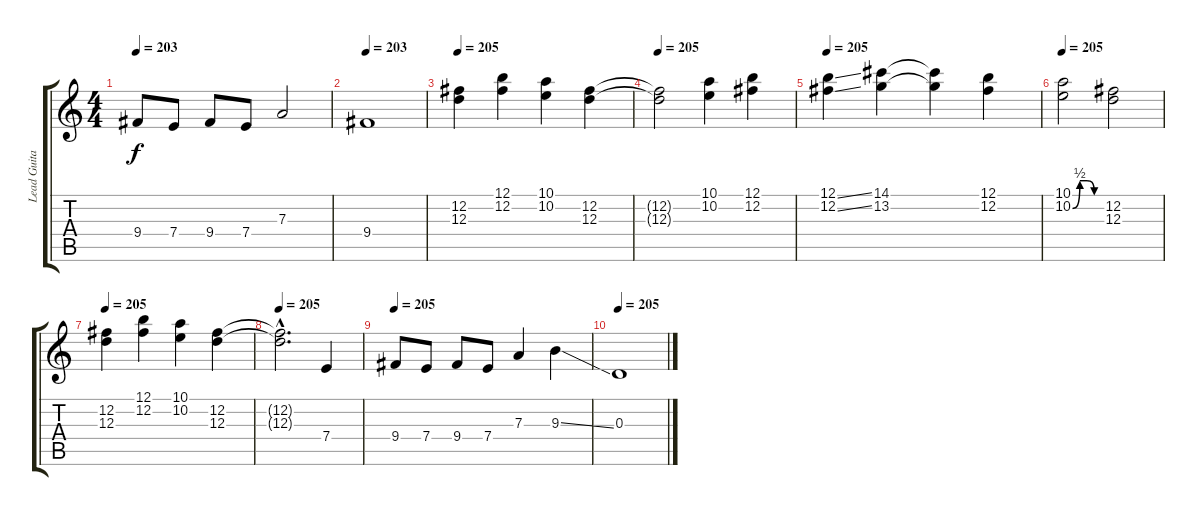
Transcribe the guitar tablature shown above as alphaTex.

\track ("Lead Guitar II" "Lead Guita") {instrument distortionguitar}
\staff {score tabs}
\tuning (B3 Gb3 D3 A2 E2 B1) {hide}
\ts (4 4)
\tempo 203
\clef g2
\ks c
9.4.8{dy f} 7.4.8 9.4.8 7.4.8 7.3.2 |
\tempo 203
9.4.1 |
\tempo 205
(12.2 12.3).4 (12.1 12.2).4 (10.1 10.2).4 (12.2 12.3).4 |
\tempo 205
(12.2{t} 12.3{t}).2 (10.1 10.2).4 (12.1 12.2).4 |
\tempo 205
(12.1{ss} 12.2{ss}).4 (14.1 13.2).4 (14.1{t} 13.2{t}).4 (12.1 12.2).4 |
\tempo 205
(10.1 10.2{be (custom 0 0 15 2 30 2 45 0 60 0)}).2 (12.2 12.3).2 |
\tempo 205
(12.2 12.3).4 (12.1 12.2).4 (10.1 10.2).4 (12.2 12.3).4 |
\tempo 205
(12.2{hac t} 12.3{hac t}).2{d} 7.4.4 |
\tempo 205
9.4.8 7.4.8 9.4.8 7.4.8 7.3.4 9.3{ss}.4 |
\tempo 205
0.3.1{volume 0}
